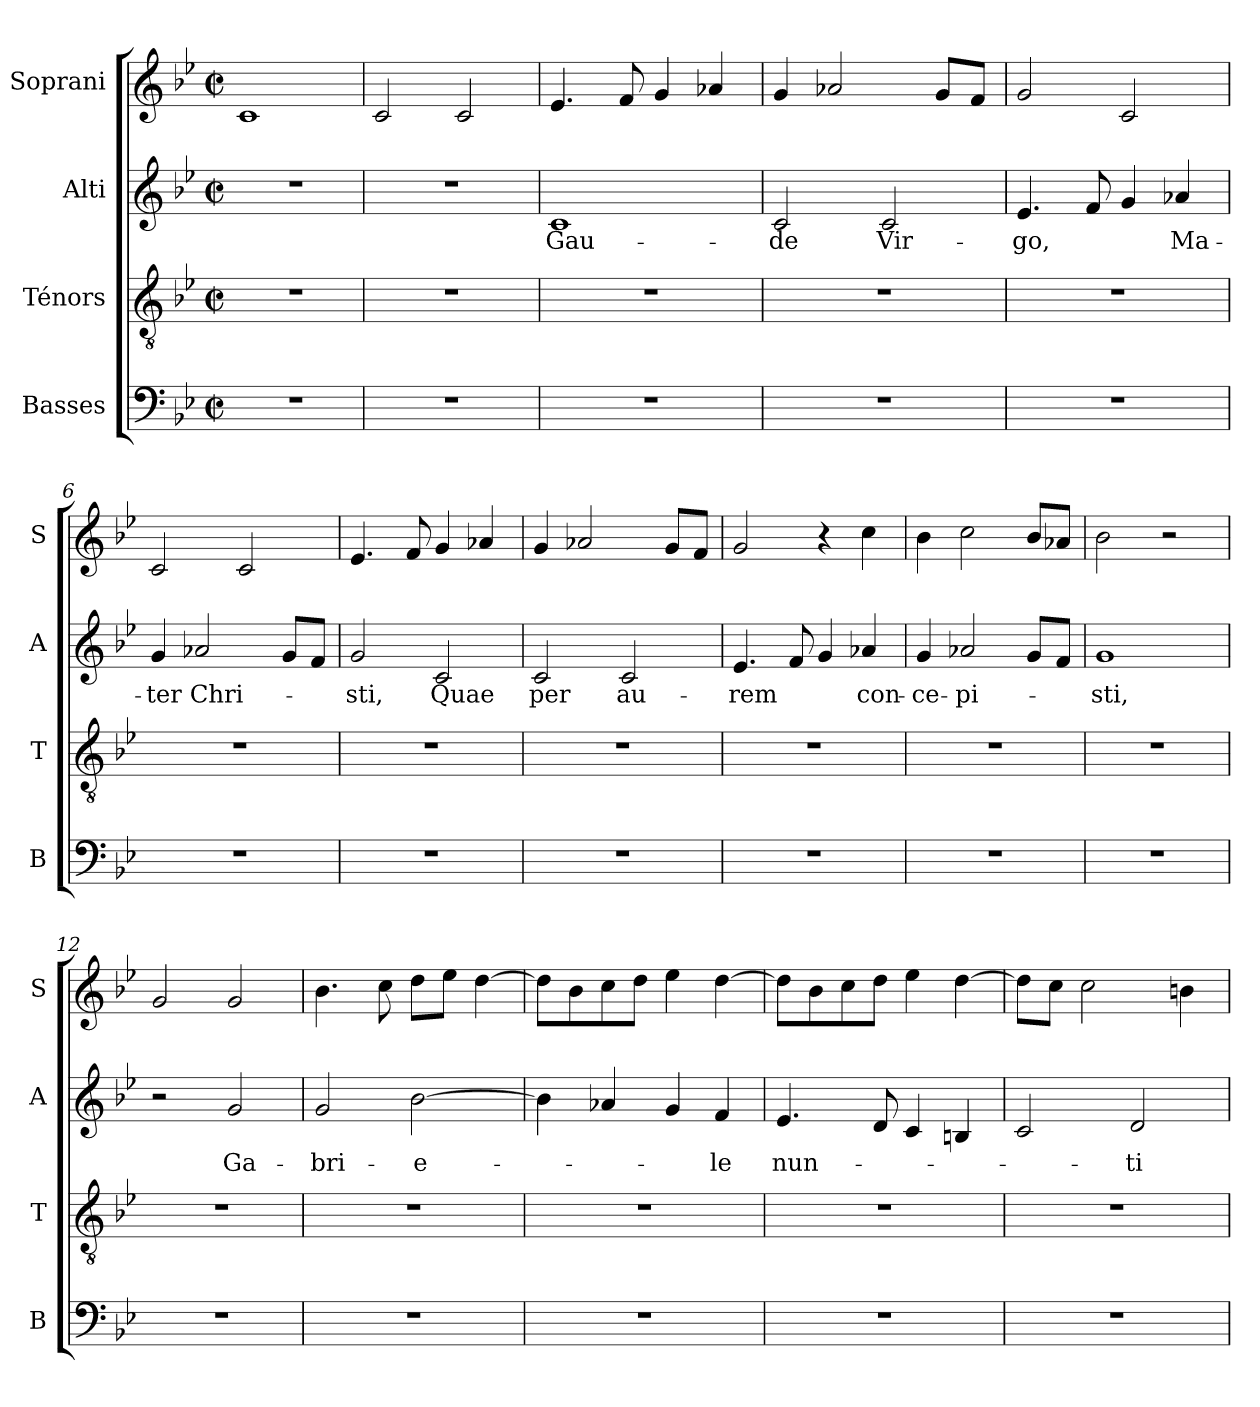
**kern	**kern	**kern	**text	**kern
*part4	*part3	*part2	*part2	*part1
*staff4	*staff3	*staff2	*staff2	*staff1
*I"Basses	*I"Ténors	*I"Alti	*	*I"Soprani
*I'B	*I'T	*I'A	*	*I'S
*clefF4	*clefGv2	*clefG2	*	*clefG2
*	*ITrd-7c-12	*	*	*
*k[b-e-]	*k[b-e-]	*k[b-e-]	*	*k[b-e-]
*M4/4	*M4/4	*M4/4	*	*M4/4
*met(c|)	*met(c|)	*met(c|)	*	*met(c|)
=1	=1	=1	=1	=1
1r	1r	1r	.	1c
=2	=2	=2	=2	=2
1r	1r	1r	.	2c/
.	.	.	.	2c/
=3	=3	=3	=3	=3
!	!	!	!LO:LY:b	!
1r	1r	1c	Gau-	4.e-/
.	.	.	.	8f/
.	.	.	.	4g/
.	.	.	.	4a-X/
=4	=4	=4	=4	=4
!	!	!	!LO:LY:b	!
1r	1r	2c/	-de	4g/
.	.	.	.	2a-X/
!	!	!	!LO:LY:b	!
.	.	2c/	Vir-	.
.	.	.	.	8g/L
.	.	.	.	8f/J
=5	=5	=5	=5	=5
!	!	!	!LO:LY:b	!
1r	1r	4.e-/	-go,	2g/
.	.	8f/	.	.
.	.	4g/	.	2c/
!	!	!	!LO:LY:b	!
.	.	4a-X/	Ma-	.
=6	=6	=6	=6	=6
!	!	!	!LO:LY:b	!
1r	1r	4g/	-ter	2c/
!	!	!	!LO:LY:b	!
.	.	2a-X/	Chri-	.
.	.	.	.	2c/
.	.	8g/L	.	.
.	.	8f/J	.	.
=7	=7	=7	=7	=7
!	!	!	!LO:LY:b	!
1r	1r	2g/	-sti,	4.e-/
.	.	.	.	8f/
!	!	!	!LO:LY:b	!
.	.	2c/	Quae	4g/
.	.	.	.	4a-X/
=8	=8	=8	=8	=8
!	!	!	!LO:LY:b	!
1r	1r	2c/	per	4g/
.	.	.	.	2a-X/
!	!	!	!LO:LY:b	!
.	.	2c/	au-	.
.	.	.	.	8g/L
.	.	.	.	8f/J
!!LO:LB:g=z
=9	=9	=9	=9	=9
!	!	!	!LO:LY:b	!
1r	1r	4.e-/	-rem	2g/
.	.	8f/	.	.
.	.	4g/	.	4r
!	!	!	!LO:LY:b	!
.	.	4a-X/	con-	4cc\
=10	=10	=10	=10	=10
!	!	!	!LO:LY:b	!
1r	1r	4g/	-ce-	4b-\
!	!	!	!LO:LY:b	!
.	.	2a-X/	-pi-	2cc\
.	.	8g/L	.	8b-/L
.	.	8f/J	.	8a-X/J
=11	=11	=11	=11	=11
!	!	!	!LO:LY:b	!
1r	1r	1g	-sti,	2b-\
.	.	.	.	2r
=12	=12	=12	=12	=12
1r	1r	2r	.	2g/
!	!	!	!LO:LY:b	!
.	.	2g/	Ga-	2g/
=13	=13	=13	=13	=13
!	!	!	!LO:LY:b	!
1r	1r	2g/	-bri-	4.b-\
.	.	.	.	8cc\
!	!	!	!LO:LY:b	!
.	.	[2b-\	-e-	8dd\L
.	.	.	.	8ee-\J
.	.	.	.	[4dd\
=14	=14	=14	=14	=14
1r	1r	4b-\]	.	8dd\L]
.	.	.	.	8b-\
.	.	4a-X/	.	8cc\
.	.	.	.	8dd\J
.	.	4g/	.	4ee-\
!	!	!	!LO:LY:b	!
.	.	4f/	-le	[4dd\
=15	=15	=15	=15	=15
!	!	!	!LO:LY:b	!
1r	1r	4.e-/	nun-	8dd\L]
.	.	.	.	8b-\
.	.	.	.	8cc\
.	.	8d/	.	8dd\J
.	.	4c/	.	4ee-\
.	.	4Bn/	.	[4dd\
=16	=16	=16	=16	=16
1r	1r	2c/	.	8dd\L]
.	.	.	.	8cc\J
.	.	.	.	2cc\
!	!	!	!LO:LY:b	!
.	.	2d/	-ti-	.
.	.	.	.	4bn\
=	=	=	=	=
*-	*-	*-	*-	*-
